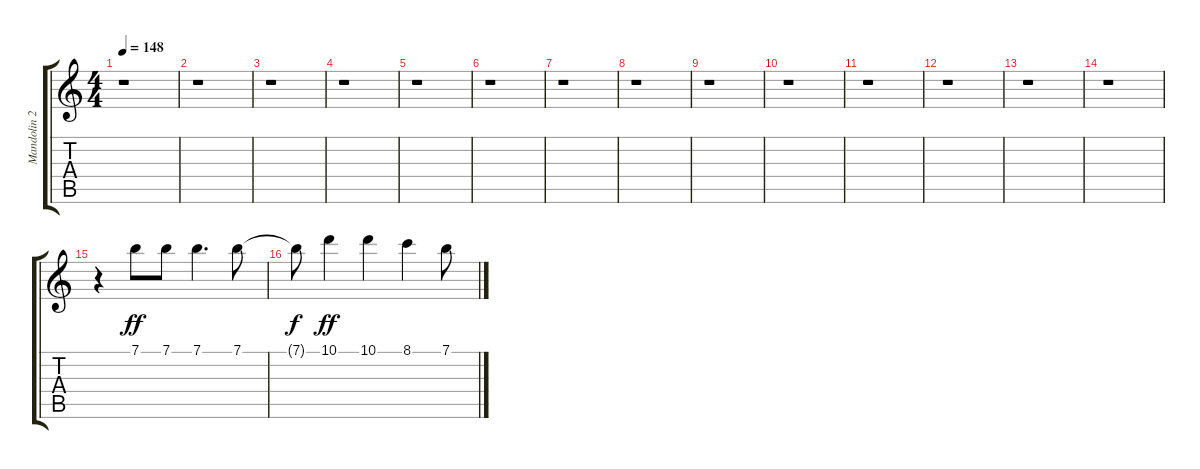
\track ("Mandolin 2" "Mandolin 2") {instrument acousticguitarnylon}
\staff {score tabs}
\tuning (E4 B3 G3 D3 A2 E2) {hide}
\ts (4 4)
\tempo 148
\clef g2
\ks c
r.1{dy f} |
r.1 |
r.1 |
r.1 |
r.1 |
r.1 |
r.1 |
r.1 |
r.1 |
r.1 |
r.1 |
r.1 |
r.1 |
r.1 |
r.4 7.1.8{dy ff} 7.1.8 7.1.4{d} 7.1.8 |
7.1{t}.8{dy f} 10.1.4{dy ff} 10.1.4 8.1.4 7.1.8
